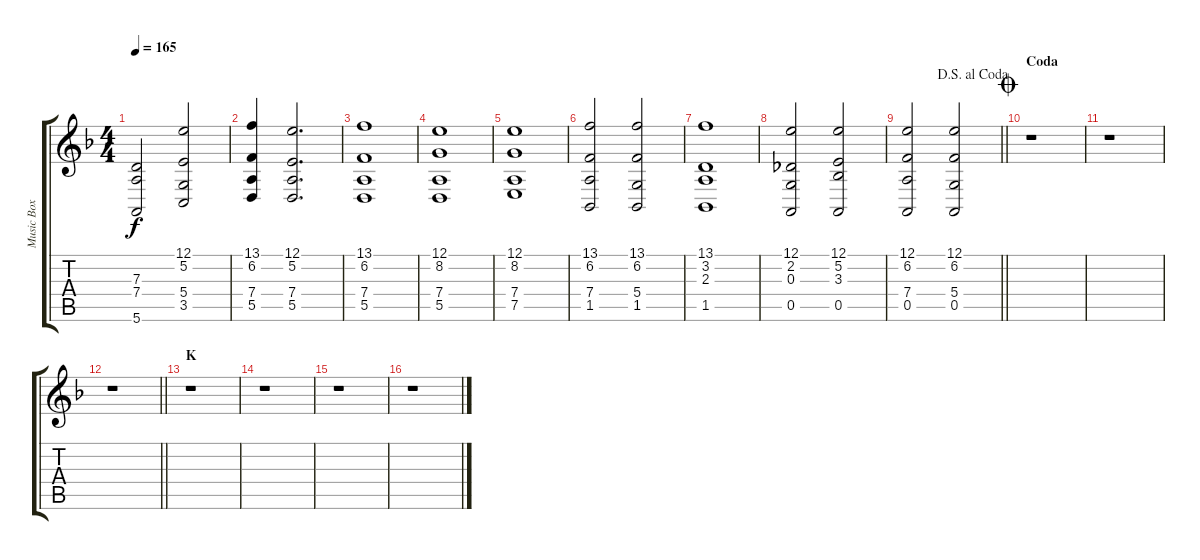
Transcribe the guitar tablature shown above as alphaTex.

\track ("Music Box" "Music Box") {instrument musicbox}
\staff {score tabs}
\tuning (E4 B3 G3 D3 A2 E2) {hide}
\ts (4 4)
\tempo 165
\clef g2
\ks dminor
(7.3 7.4 5.6).2{dy f} (12.1 5.2 5.4 3.5).2 |
(13.1 6.2 7.4 5.5).4 (12.1 5.2 7.4 5.5).2{d} |
(13.1 6.2 7.4 5.5).1 |
(12.1 8.2 7.4 5.5).1 |
(12.1 8.2 7.4 7.5).1 |
(13.1 6.2 7.4 1.5).2 (13.1 6.2 5.4 1.5).2 |
(13.1 3.2 2.3 1.5).1 |
(12.1 2.2 0.3 0.5).2 (12.1 5.2 3.3 0.5).2 |
\jump dalsegnoalcoda
\barLineRight lightlight
(12.1 6.2 7.4 0.5).2 (12.1 6.2 5.4 0.5).2 |
\section ("" "Coda")
\jump coda
r.1 |
r.1 |
\barLineRight lightlight
r.1 |
\section ("" "K")
r.1 |
r.1 |
r.1 |
r.1
